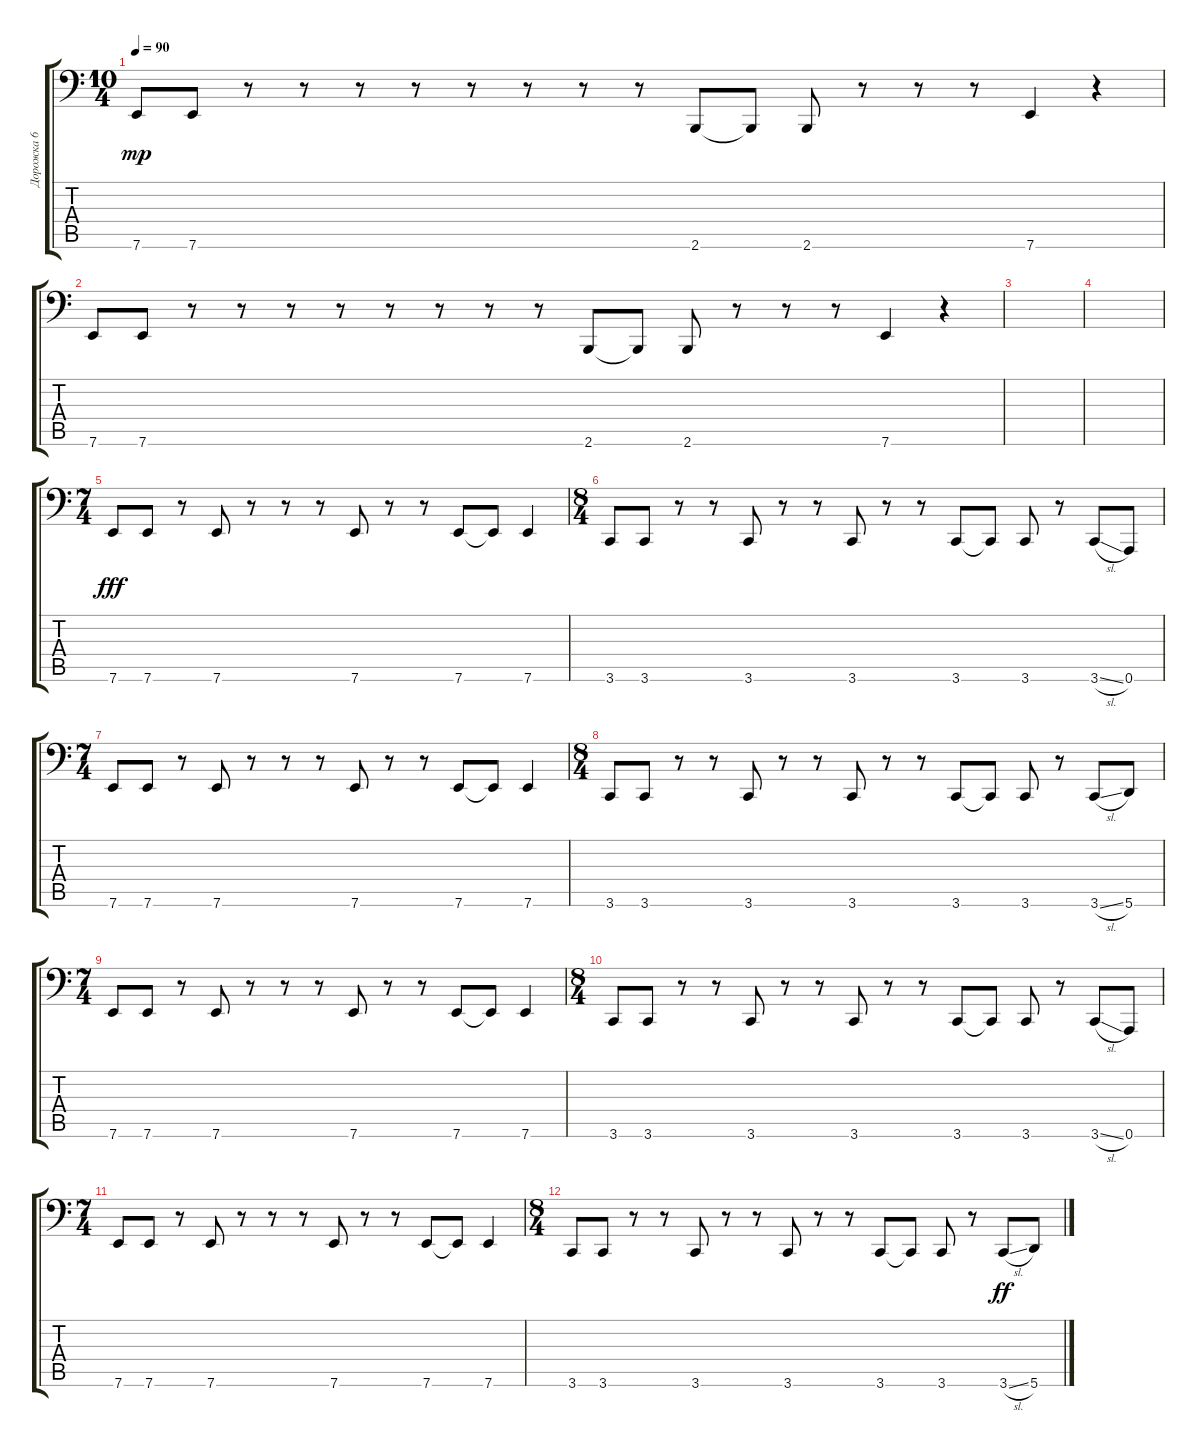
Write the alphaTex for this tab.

\track ("Дорожка 6" "Дорожка 6") {instrument acousticbass}
\staff {score tabs}
\tuning (B2 Gb2 D2 A1 E1 A0) {hide}
\ts (10 4)
\tempo 90
\clef f4
\ks c
7.6.8{dy mp} 7.6.8 r.8 r.8 r.8 r.8 r.8 r.8 r.8 r.8 2.6.8 2.6{t}.8 2.6.8 r.8 r.8 r.8 7.6.4 r.4 |
7.6.8 7.6.8 r.8 r.8 r.8 r.8 r.8 r.8 r.8 r.8 2.6.8 2.6{t}.8 2.6.8 r.8 r.8 r.8 7.6.4 r.4 |
|
|
\ts (7 4)
7.6.8{dy fff} 7.6.8 r.8 7.6.8 r.8 r.8 r.8 7.6.8 r.8 r.8 7.6.8 7.6{t}.8 7.6.4 |
\ts (8 4)
3.6.8 3.6.8 r.8 r.8 3.6.8 r.8 r.8 3.6.8 r.8 r.8 3.6.8 3.6{t}.8 3.6.8 r.8 3.6{sl}.8 0.6.8 |
\ts (7 4)
7.6.8 7.6.8 r.8 7.6.8 r.8 r.8 r.8 7.6.8 r.8 r.8 7.6.8 7.6{t}.8 7.6.4 |
\ts (8 4)
3.6.8 3.6.8 r.8 r.8 3.6.8 r.8 r.8 3.6.8 r.8 r.8 3.6.8 3.6{t}.8 3.6.8 r.8 3.6{sl}.8 5.6.8 |
\ts (7 4)
7.6.8 7.6.8 r.8 7.6.8 r.8 r.8 r.8 7.6.8 r.8 r.8 7.6.8 7.6{t}.8 7.6.4 |
\ts (8 4)
3.6.8 3.6.8 r.8 r.8 3.6.8 r.8 r.8 3.6.8 r.8 r.8 3.6.8 3.6{t}.8 3.6.8 r.8 3.6{sl}.8 0.6.8 |
\ts (7 4)
7.6.8 7.6.8 r.8 7.6.8 r.8 r.8 r.8 7.6.8 r.8 r.8 7.6.8 7.6{t}.8 7.6.4 |
\ts (8 4)
3.6.8 3.6.8 r.8 r.8 3.6.8 r.8 r.8 3.6.8 r.8 r.8 3.6.8 3.6{t}.8 3.6.8 r.8 3.6{sl}.8{dy ff} 5.6.8
